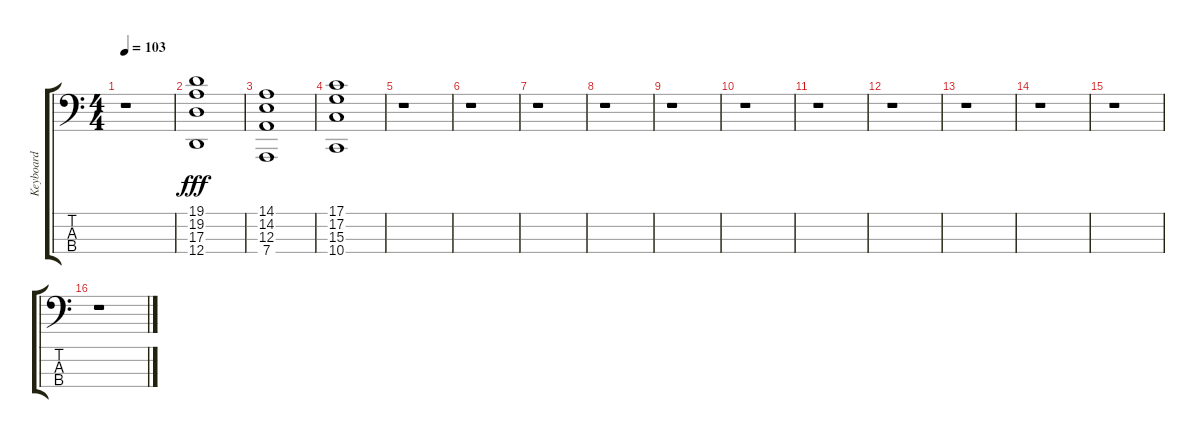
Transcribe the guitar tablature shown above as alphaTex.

\track ("Keyboard" "Keyboard") {instrument stringensemble1}
\staff {score tabs}
\tuning (G2 D2 A1 D1) {hide}
\ts (4 4)
\tempo 103
\clef f4
\ks c
r.1{dy fff} |
(19.1 19.2 17.3 12.4).1 |
(14.1 14.2 12.3 7.4).1 |
(17.1 17.2 15.3 10.4).1 |
r.1 |
r.1 |
r.1 |
r.1 |
r.1 |
r.1 |
r.1 |
r.1 |
r.1 |
r.1 |
r.1 |
r.1
